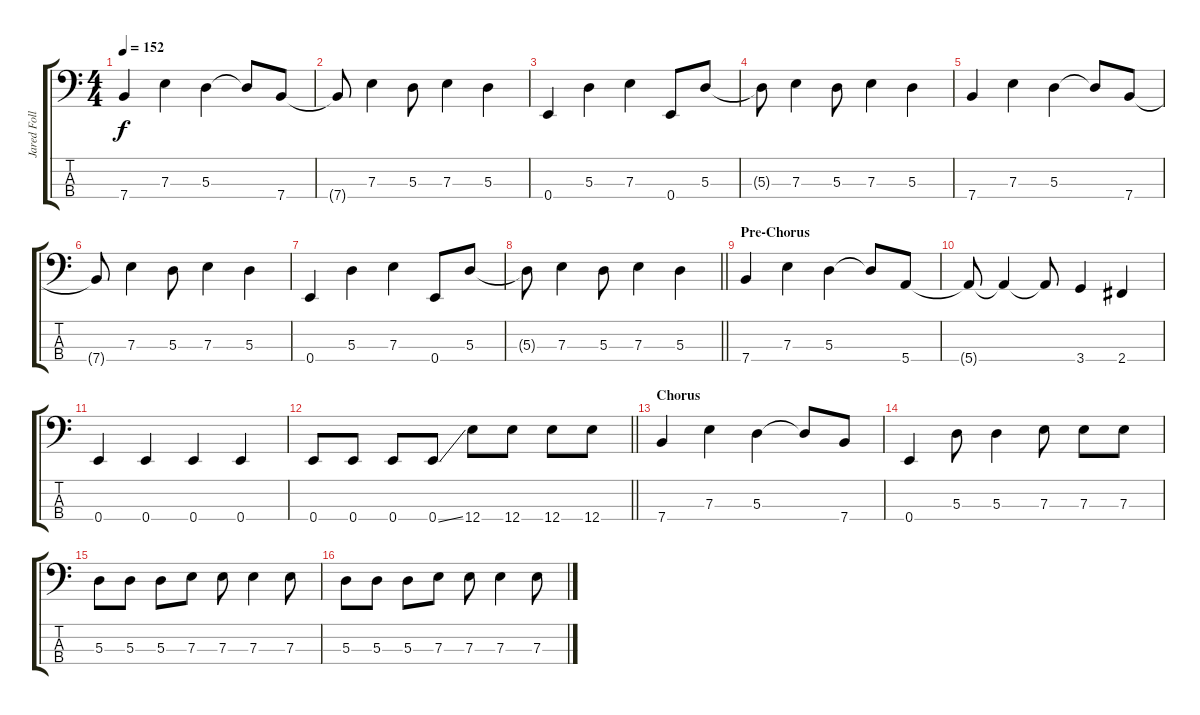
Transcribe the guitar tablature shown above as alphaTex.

\track ("Jared Followill" "Jared Foll") {instrument electricbassfinger}
\staff {score tabs}
\tuning (G2 D2 A1 E1) {hide}
\ts (4 4)
\tempo 152
\clef f4
\ks c
7.4.4{dy f} 7.3.4 5.3.4 5.3{t}.8 7.4.8 |
7.4{t}.8 7.3.4 5.3.8 7.3.4 5.3.4 |
0.4.4 5.3.4 7.3.4 0.4.8 5.3.8 |
5.3{t}.8 7.3.4 5.3.8 7.3.4 5.3.4 |
7.4.4 7.3.4 5.3.4 5.3{t}.8 7.4.8 |
7.4{t}.8 7.3.4 5.3.8 7.3.4 5.3.4 |
0.4.4 5.3.4 7.3.4 0.4.8 5.3.8 |
\barLineRight lightlight
5.3{t}.8 7.3.4 5.3.8 7.3.4 5.3.4 |
\section ("" "Pre-Chorus")
7.4.4 7.3.4 5.3.4 5.3{t}.8 5.4.8 |
5.4{t}.8 5.4{t}.4 5.4{t}.8 3.4.4 2.4.4 |
0.4.4 0.4.4 0.4.4 0.4.4 |
\barLineRight lightlight
0.4.8 0.4.8 0.4.8 0.4{ss}.8 12.4.8 12.4.8 12.4.8 12.4.8 |
\section ("" "Chorus")
7.4.4 7.3.4 5.3.4 5.3{t}.8 7.4.8 |
0.4.4 5.3.8 5.3.4 7.3.8 7.3.8 7.3.8 |
5.3.8 5.3.8 5.3.8 7.3.8 7.3.8 7.3.4 7.3.8 |
5.3.8 5.3.8 5.3.8 7.3.8 7.3.8 7.3.4 7.3.8
